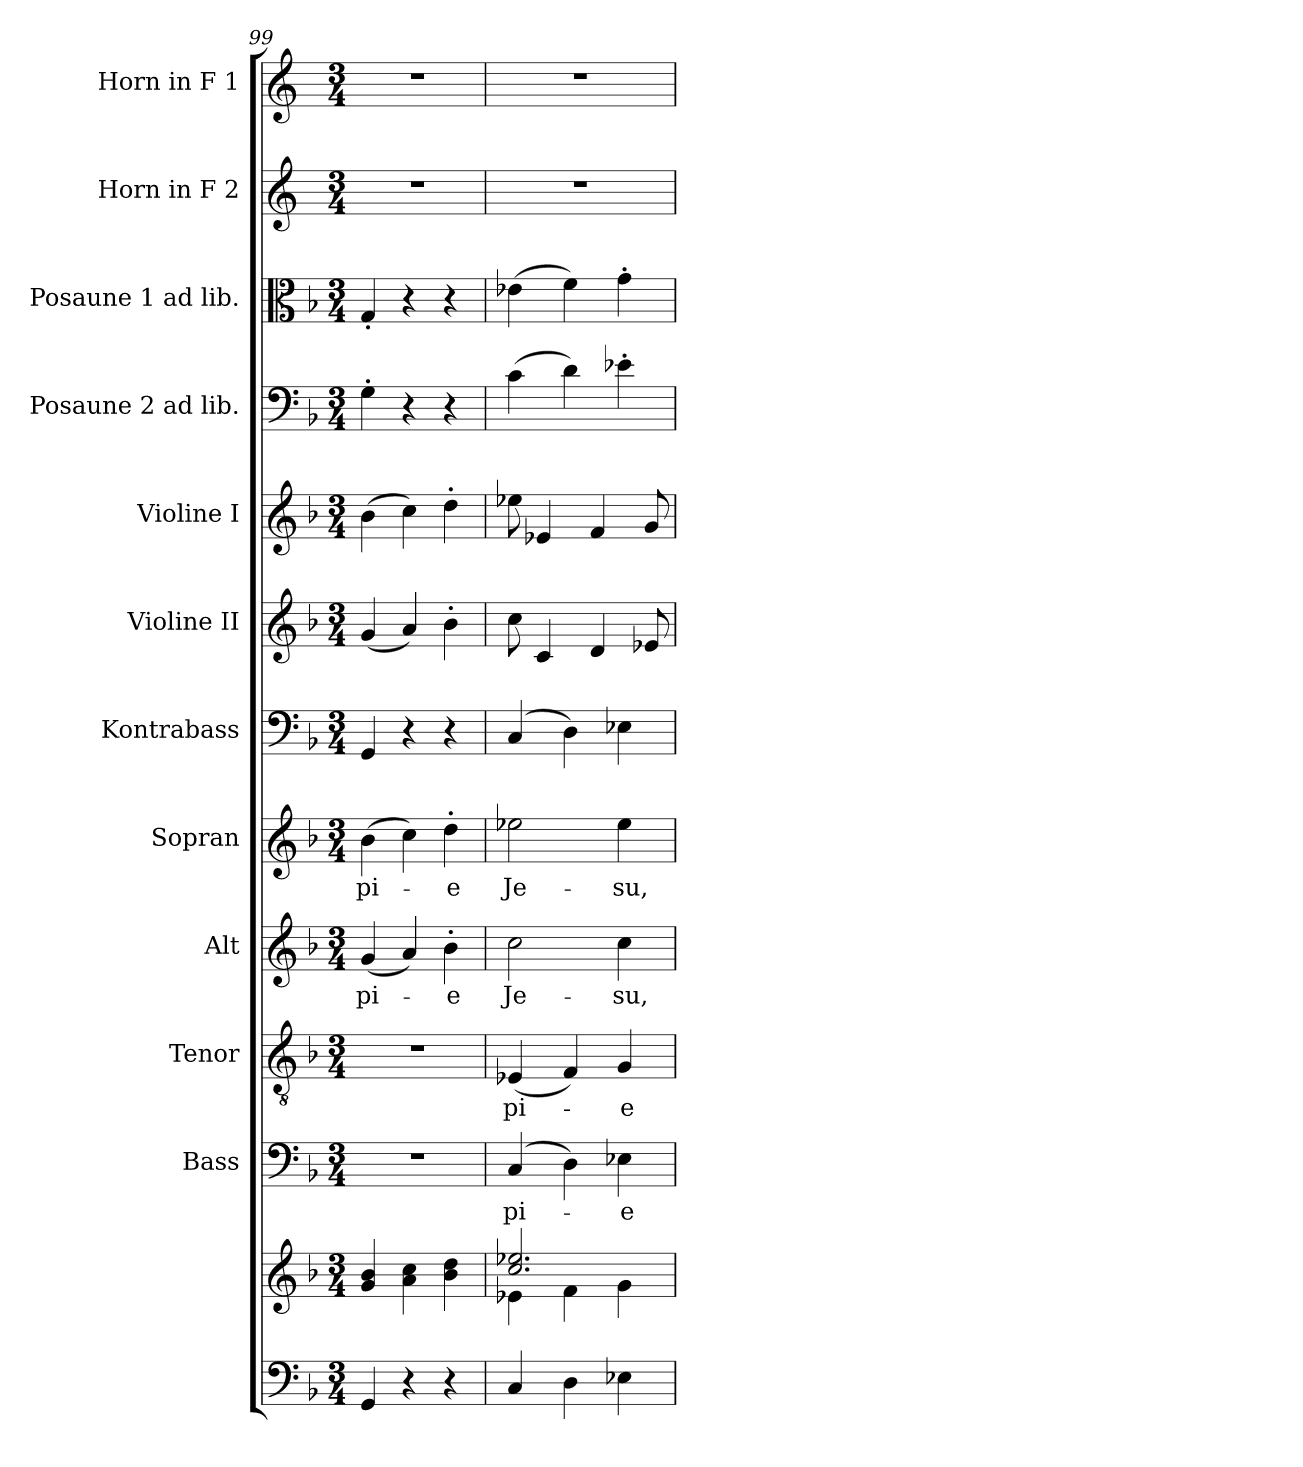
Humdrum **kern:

**kern	**kern	**dynam	**kern	**text	**dynam	**kern	**text	**dynam	**kern	**text	**dynam	**kern	**text	**dynam	**kern	**dynam	**kern	**dynam	**kern	**dynam	**kern	**dynam	**kern	**kern	**kern
*part12	*part12	*part12	*part11	*part11	*part11	*part10	*part10	*part10	*part9	*part9	*part9	*part8	*part8	*part8	*part7	*part7	*part6	*part6	*part5	*part5	*part4	*part4	*part3	*part2	*part1
*staff13	*staff12	*staff12/13	*staff11	*staff11	*staff11	*staff10	*staff10	*staff10	*staff9	*staff9	*staff9	*staff8	*staff8	*staff8	*staff7	*staff7	*staff6	*staff6	*staff5	*staff5	*staff4	*staff4	*staff3	*staff2	*staff1
*	*	*	*I"Bass	*	*	*I"Tenor	*	*	*I"Alt	*	*	*I"Sopran	*	*	*I"Kontrabass	*	*I"Violine II	*	*I"Violine I	*	*I"Posaune 2 ad lib.	*	*I"Posaune 1 ad lib.	*I"Horn in F 2	*I"Horn in F 1
*	*	*	*I'B.	*	*	*I'T.	*	*	*I'A.	*	*	*I'S.	*	*	*I'Kb.	*	*I'Vl. II	*	*I'Vl. I	*	*I'Pos. 2	*	*I'Pos. 1	*I'Hrn. F 2	*I'Hrn. F 1
*clefF4	*clefG2	*	*clefF4	*	*	*clefGv2	*	*	*clefG2	*	*	*clefG2	*	*	*clefF4	*	*clefG2	*	*clefG2	*	*clefF4	*	*clefC3	*clefG2	*clefG2
*	*	*	*	*	*	*	*	*	*	*	*	*	*	*	*ITrd7c12	*	*	*	*	*	*	*	*	*ITrd4c7	*ITrd4c7
*k[b-]	*k[b-]	*	*k[b-]	*	*	*k[b-]	*	*	*k[b-]	*	*	*k[b-]	*	*	*k[b-]	*	*k[b-]	*	*k[b-]	*	*k[b-]	*	*k[b-]	*k[b-]	*k[b-]
*F:	*F:	*	*F:	*	*	*F:	*	*	*F:	*	*	*F:	*	*	*F:	*	*F:	*	*F:	*	*F:	*	*F:	*F:	*F:
*M3/4	*M3/4	*	*M3/4	*	*	*M3/4	*	*	*M3/4	*	*	*M3/4	*	*	*M3/4	*	*M3/4	*	*M3/4	*	*M3/4	*	*M3/4	*M3/4	*M3/4
=99	=99	=99	=99	=99	=99	=99	=99	=99	=99	=99	=99	=99	=99	=99	=99	=99	=99	=99	=99	=99	=99	=99	=99	=99	=99
!	!	!	!	!	!	!	!	!	!	!LO:LY:b	!LO:DY:a	!	!LO:LY:b	!LO:DY:a	!	!	!	!LO:DY:b	!	!LO:DY:b	!	!	!	!	!
4GG/	4g/ 4b-/	.	2.r	.	.	2.r	.	.	(<4g/	pi-	pf	(>4b-\	pi-	pf	4GGG/	.	(<4g/	pf	(>4b-\	pf	4G'>\	.	4G'</	2.r	2.r
4r	4a\ 4cc\	.	.	.	.	.	.	.	4a/)	.	.	4cc\)	.	.	4r	.	4a/)	.	4cc\)	.	4r	.	4r	.	.
!	!	!	!	!	!	!	!	!	!	!LO:LY:b	!	!	!LO:LY:b	!	!	!	!	!	!	!	!	!	!	!	!
4r	4b-\ 4dd\	.	.	.	.	.	.	.	4b-'>\	-e	.	4dd'>\	-e	.	4r	.	4b-'>\	.	4dd'>\	.	4r	.	4r	.	.
=100	=100	=100	=100	=100	=100	=100	=100	=100	=100	=100	=100	=100	=100	=100	=100	=100	=100	=100	=100	=100	=100	=100	=100	=100	=100
*	*^	*	*	*	*	*	*	*	*	*	*	*	*	*	*	*	*	*	*	*	*	*	*	*	*
!	!	!	!LO:DY:a=2	!	!LO:LY:b	!LO:DY:a	!	!LO:LY:b	!LO:DY:a	!	!LO:LY:b	!	!	!LO:LY:b	!	!	!LO:DY:b	!	!	!	!	!	!LO:DY:b	!	!	!
4C/	2.cc/ 2.ee-X/	4e-X\	pf	(4C/	pi-	pf	(<4E-X/	pi-	pf	2cc\	Je-	.	2ee-X\	Je-	.	(4CC/	pf	8cc\	.	8ee-X\	.	(>4c\	pf	(>4e-X\	2.r	2.r
.	.	.	.	.	.	.	.	.	.	.	.	.	.	.	.	.	.	4c/	.	4e-X/	.	.	.	.	.	.
4D\	.	4f\	.	4D\)	.	.	4F/)	.	.	.	.	.	.	.	.	4DD\)	.	.	.	.	.	4d\)	.	4f\)	.	.
.	.	.	.	.	.	.	.	.	.	.	.	.	.	.	.	.	.	4d/	.	4f/	.	.	.	.	.	.
!	!	!	!	!	!LO:LY:b	!	!	!LO:LY:b	!	!	!LO:LY:b	!	!	!LO:LY:b	!	!	!	!	!	!	!	!	!	!	!	!
4E-X\	.	4g\	.	4E-X\	-e	.	4G/	-e	.	4cc\	-su,	.	4ee-\	-su,	.	4EE-X\	.	.	.	.	.	4e-X'>\	.	4g'>\	.	.
.	.	.	.	.	.	.	.	.	.	.	.	.	.	.	.	.	.	8e-X/	.	8g/	.	.	.	.	.	.
*	*v	*v	*	*	*	*	*	*	*	*	*	*	*	*	*	*	*	*	*	*	*	*	*	*	*	*
=	=	=	=	=	=	=	=	=	=	=	=	=	=	=	=	=	=	=	=	=	=	=	=	=	=
*-	*-	*-	*-	*-	*-	*-	*-	*-	*-	*-	*-	*-	*-	*-	*-	*-	*-	*-	*-	*-	*-	*-	*-	*-	*-
